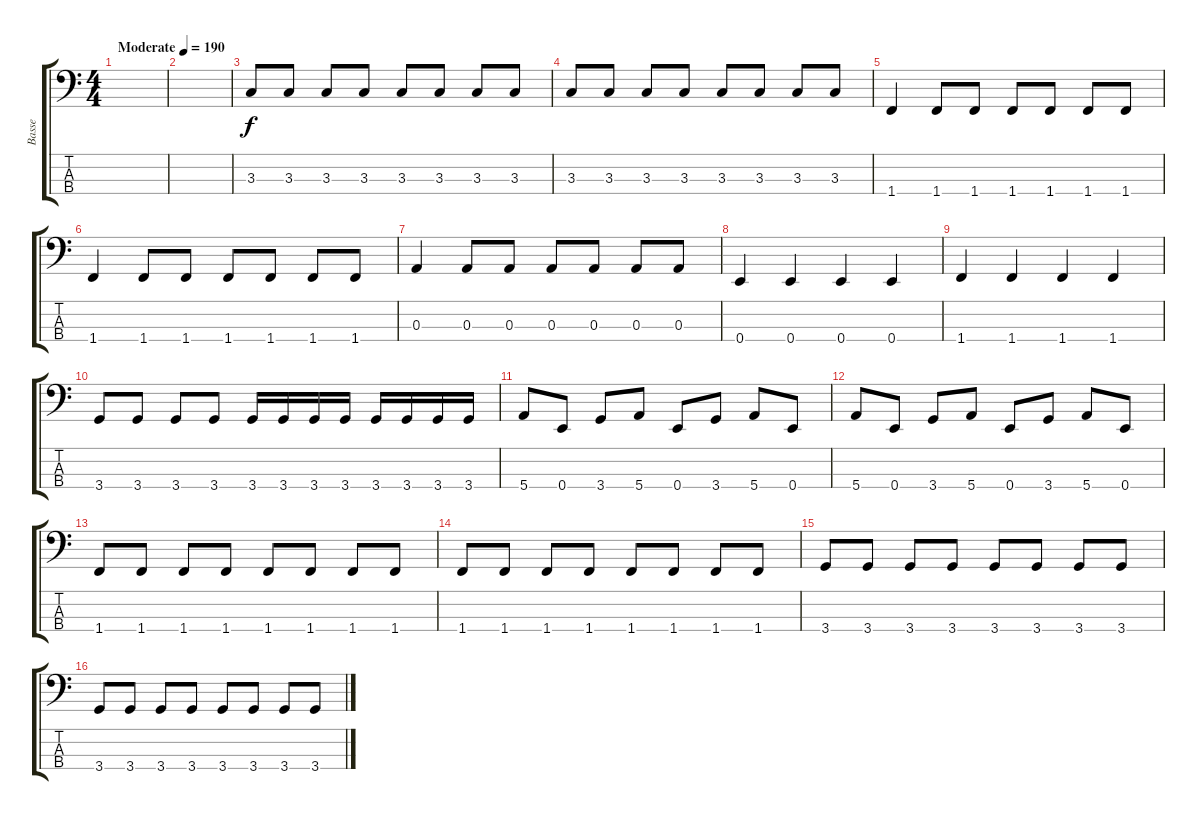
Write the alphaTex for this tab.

\track ("Basse" "Basse") {instrument electricbassfinger}
\staff {score tabs}
\tuning (G2 D2 A1 E1) {hide}
\ts (4 4)
\tempo (190 "Moderate")
\clef f4
\ks c
|
|
3.3.8 3.3.8 3.3.8 3.3.8 3.3.8 3.3.8 3.3.8 3.3.8 |
3.3.8 3.3.8 3.3.8 3.3.8 3.3.8 3.3.8 3.3.8 3.3.8 |
1.4.4 1.4.8 1.4.8 1.4.8 1.4.8 1.4.8 1.4.8 |
1.4.4 1.4.8 1.4.8 1.4.8 1.4.8 1.4.8 1.4.8 |
0.3.4 0.3.8 0.3.8 0.3.8 0.3.8 0.3.8 0.3.8 |
0.4.4 0.4.4 0.4.4 0.4.4 |
1.4.4 1.4.4 1.4.4 1.4.4 |
3.4.8 3.4.8 3.4.8 3.4.8 3.4.16 3.4.16 3.4.16 3.4.16 3.4.16 3.4.16 3.4.16 3.4.16 |
5.4.8 0.4.8 3.4.8 5.4.8 0.4.8 3.4.8 5.4.8 0.4.8 |
5.4.8 0.4.8 3.4.8 5.4.8 0.4.8 3.4.8 5.4.8 0.4.8 |
1.4.8 1.4.8 1.4.8 1.4.8 1.4.8 1.4.8 1.4.8 1.4.8 |
1.4.8 1.4.8 1.4.8 1.4.8 1.4.8 1.4.8 1.4.8 1.4.8 |
3.4.8 3.4.8 3.4.8 3.4.8 3.4.8 3.4.8 3.4.8 3.4.8 |
3.4.8 3.4.8 3.4.8 3.4.8 3.4.8 3.4.8 3.4.8 3.4.8
